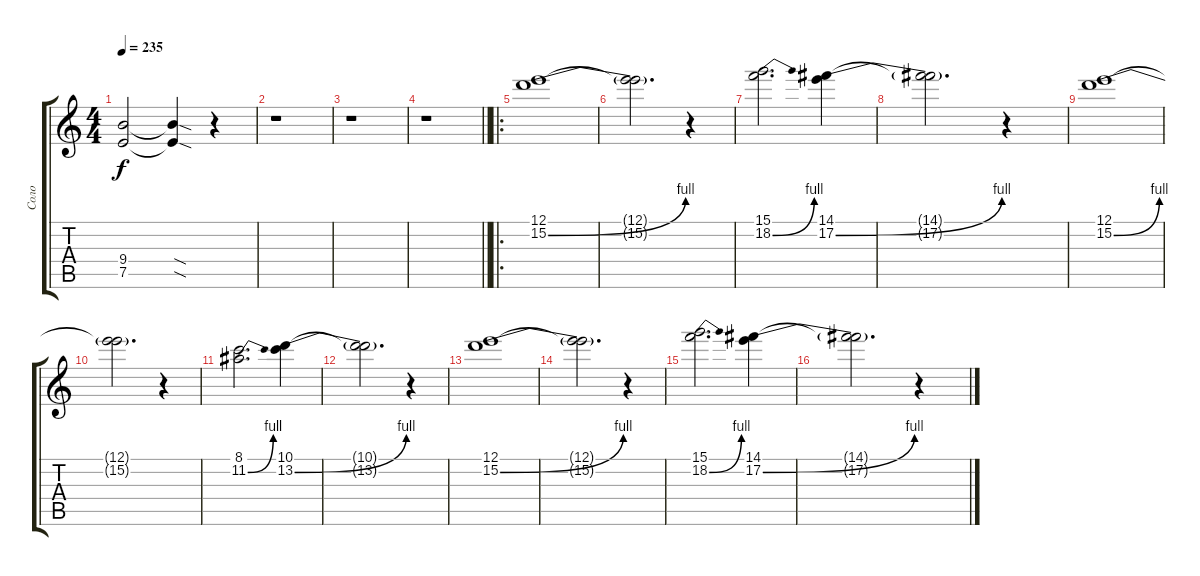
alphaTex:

\track ("Cоло" "Cоло") {instrument distortionguitar}
\staff {score tabs}
\tuning (E4 B3 G3 D3 A2 E2) {hide}
\ts (4 4)
\tempo 235
\clef g2
\ks c
(9.4 7.5).2{dy f} (9.4{sod t} 7.5{sod t}).4 r.4 |
r.1 |
r.1 |
\barLineRight lightlight
r.1 |
\ro
(12.1 15.2{be (bend 0 0 60 4)}).1 |
(12.1{t} 15.2{t}).2{d} r.4 |
(15.1 18.2{be (bend 0 0 60 4)}).2{d} (14.1 17.2{be (bend 0 0 60 4)}).4 |
(14.1{t} 17.2{t}).2{d} r.4 |
(12.1 15.2{be (bend 0 0 60 4)}).1 |
(12.1{t} 15.2{t}).2{d} r.4 |
(8.1 11.2{be (bend 0 0 60 4)}).2{d} (10.1 13.2{be (bend 0 0 60 4)}).4 |
(10.1{t} 13.2{t}).2{d} r.4 |
(12.1 15.2{be (bend 0 0 60 4)}).1 |
(12.1{t} 15.2{t}).2{d} r.4 |
(15.1 18.2{be (bend 0 0 60 4)}).2{d} (14.1 17.2{be (bend 0 0 60 4)}).4 |
(14.1{t} 17.2{t}).2{d} r.4
